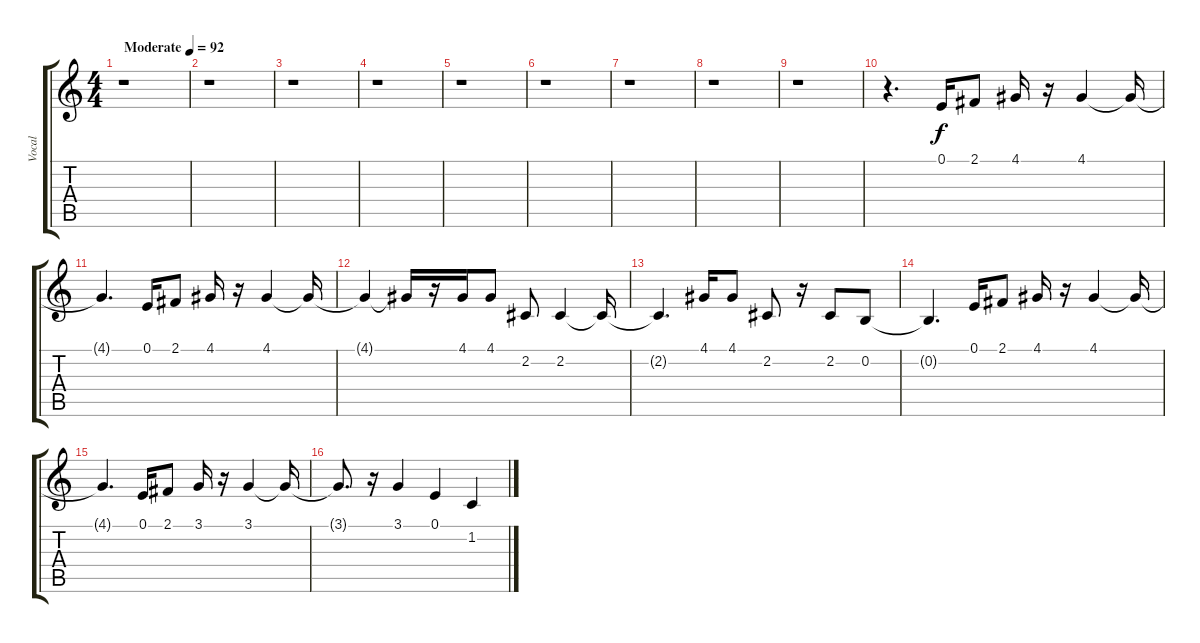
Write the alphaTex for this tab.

\track ("Vocal" "Vocal") {instrument brightacousticpiano}
\staff {score tabs}
\tuning (E4 B3 G3 D3 A2 E2) {hide}
\ts (4 4)
\tempo (92 "Moderate")
\clef g2
\ks c
r.1{dy f instrument brightacousticpiano} |
r.1 |
r.1 |
r.1 |
r.1 |
r.1 |
r.1 |
r.1 |
r.1 |
r.4{d} 0.1.16 2.1.8 4.1.16 r.16 4.1.4 4.1{t}.16 |
4.1{t}.4{d} 0.1.16 2.1.8 4.1.16 r.16 4.1.4 4.1{t}.16 |
4.1{t}.4 4.1{t}.16 r.16 4.1.16 4.1.8 2.2.8 2.2.4 2.2{t}.16 |
2.2{t}.4{d} 4.1.16 4.1.8 2.2.8 r.16 2.2.8 0.2.8 |
0.2{t}.4{d} 0.1.16 2.1.8 4.1.16 r.16 4.1.4 4.1{t}.16 |
4.1{t}.4{d} 0.1.16 2.1.8 3.1.16 r.16 3.1.4 3.1{t}.16 |
3.1{t}.8{d} r.16 3.1.4 0.1.4 1.2.4
